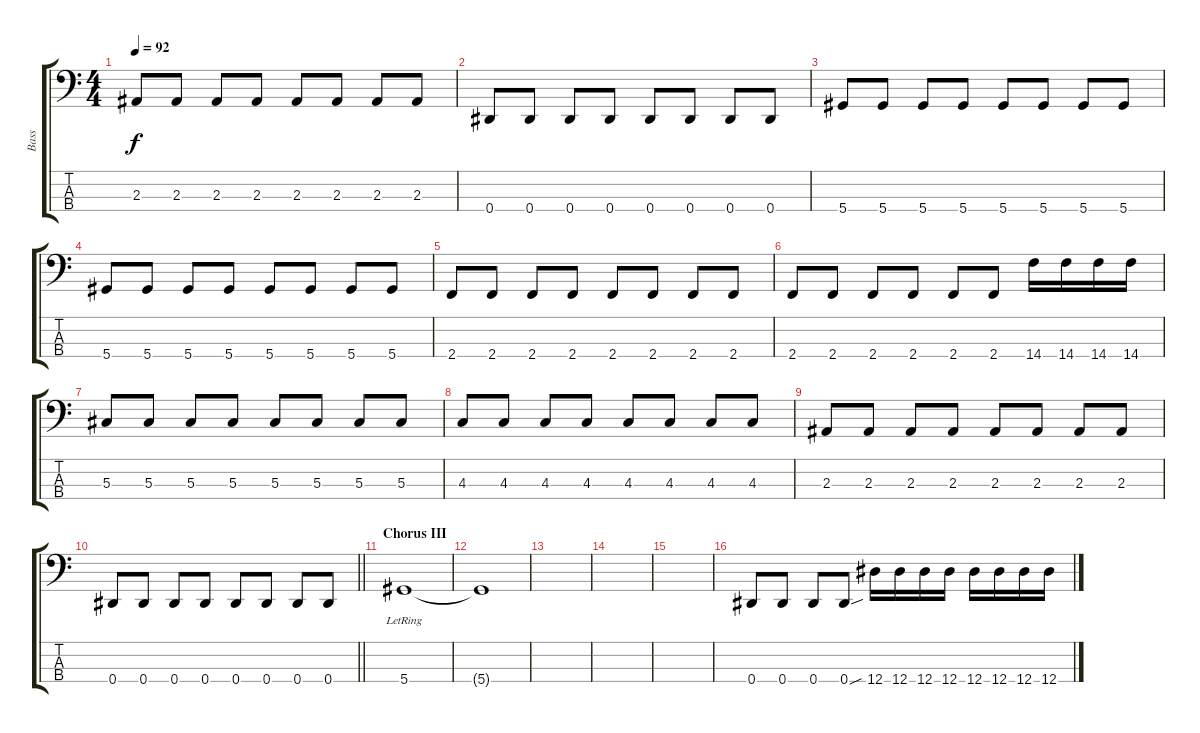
\track ("Bass" "Bass") {instrument electricbassfinger}
\staff {score tabs}
\tuning (Gb2 Db2 Ab1 Eb1) {hide}
\ts (4 4)
\tempo 92
\clef f4
\ks c
2.3.8{dy f} 2.3.8 2.3.8 2.3.8 2.3.8 2.3.8 2.3.8 2.3.8 |
0.4.8 0.4.8 0.4.8 0.4.8 0.4.8 0.4.8 0.4.8 0.4.8 |
5.4.8 5.4.8 5.4.8 5.4.8 5.4.8 5.4.8 5.4.8 5.4.8 |
5.4.8 5.4.8 5.4.8 5.4.8 5.4.8 5.4.8 5.4.8 5.4.8 |
2.4.8 2.4.8 2.4.8 2.4.8 2.4.8 2.4.8 2.4.8 2.4.8 |
2.4.8 2.4.8 2.4.8 2.4.8 2.4.8 2.4.8 14.4.16 14.4.16 14.4.16 14.4.16 |
5.3.8 5.3.8 5.3.8 5.3.8 5.3.8 5.3.8 5.3.8 5.3.8 |
4.3.8 4.3.8 4.3.8 4.3.8 4.3.8 4.3.8 4.3.8 4.3.8 |
2.3.8 2.3.8 2.3.8 2.3.8 2.3.8 2.3.8 2.3.8 2.3.8 |
\barLineRight lightlight
0.4.8 0.4.8 0.4.8 0.4.8 0.4.8 0.4.8 0.4.8 0.4.8 |
\section ("" "Chorus III")
5.4{lr}.1 |
5.4{t}.1 |
|
|
|
0.4.8 0.4.8 0.4.8 0.4{sou}.8 12.4.16 12.4.16 12.4.16 12.4.16 12.4.16 12.4.16 12.4.16 12.4.16
